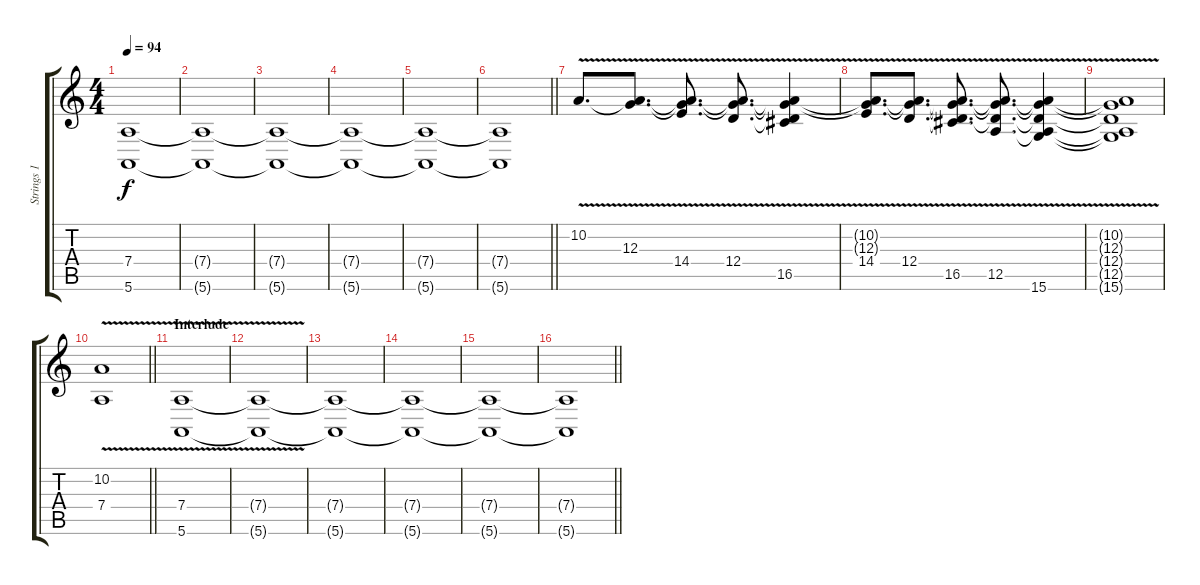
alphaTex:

\track ("Strings 1" "Strings 1") {instrument fx7echoes}
\staff {score tabs}
\tuning (E4 B3 G3 D3 A2 E2) {hide}
\ts (4 4)
\tempo 94
\clef g2
\ks c
(7.4{t} 5.6{t}).1{dy f} |
(7.4{t} 5.6{t}).1 |
(7.4{t} 5.6{t}).1 |
(7.4{t} 5.6{t}).1 |
(7.4{t} 5.6{t}).1 |
\barLineRight lightlight
(7.4{t} 5.6{t}).1 |
\section ("" "")
10.2{v}.8{d} (10.2{t} 12.3{v}).8{d} (10.2{t} 12.3{t} 14.4{v}).8{d} (10.2{t} 12.3{t} 12.4{v}).8{d} (10.2{t} 12.3{t} 12.4{t} 16.5{v}).4 |
(10.2{t} 12.3{t} 14.4{v}).8{d} (10.2{t} 12.3{t} 12.4{v}).8{d} (10.2{t} 12.3{t} 12.4{t} 16.5{v}).8{d} (10.2{t} 12.3{t} 12.4{t} 12.5{v}).8{d} (10.2{t} 12.3{t} 12.4{t} 12.5{t} 15.6{v}).4 |
(10.2{t} 12.3{t} 12.4{t} 12.5{t} 15.6{t}).1 |
\barLineRight lightlight
(10.2{v} 7.4{v}).1 |
\section ("" "Interlude")
(7.4{v} 5.6{v}).1 |
(7.4{t} 5.6{t}).1 |
(7.4{t} 5.6{t}).1 |
(7.4{t} 5.6{t}).1 |
(7.4{t} 5.6{t}).1 |
\barLineRight lightlight
(7.4{t} 5.6{t}).1
